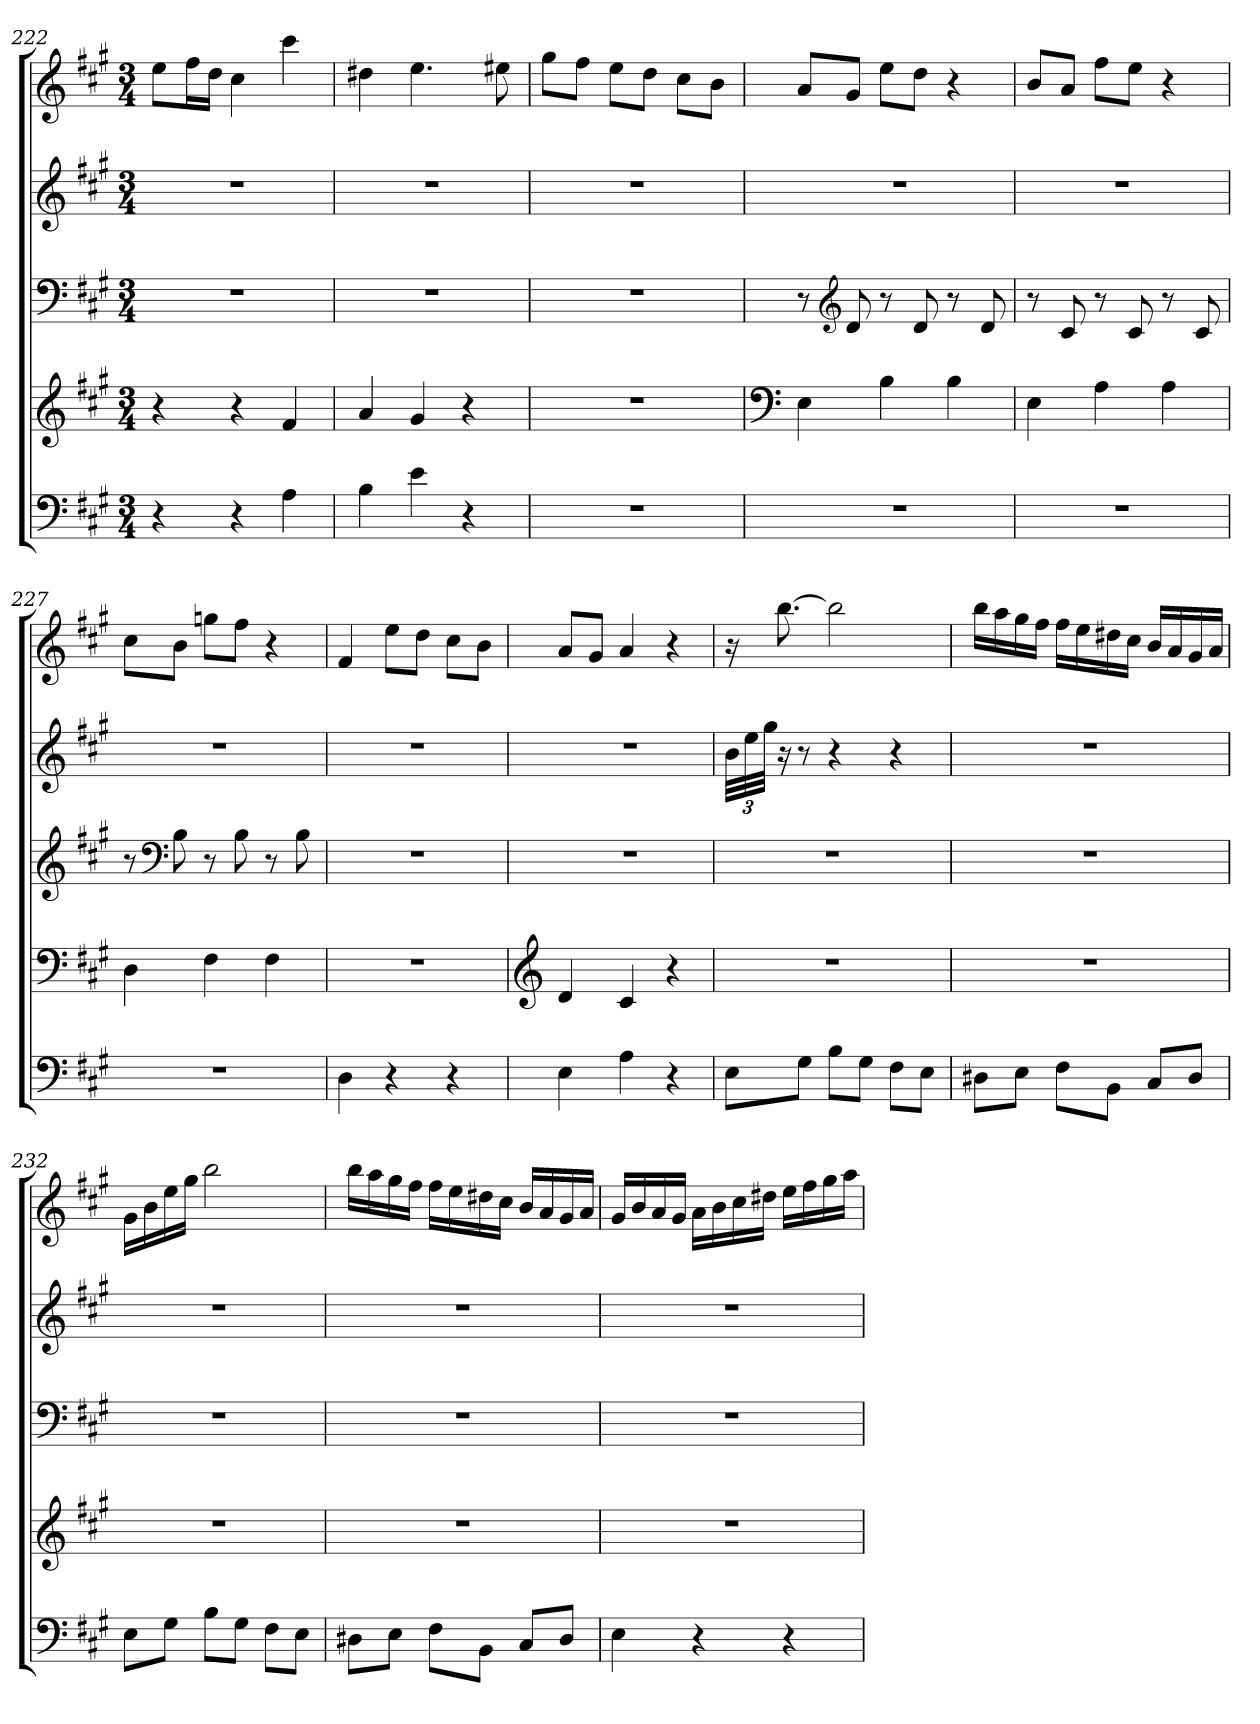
**kern	**kern	**kern	**kern	**kern
*part5	*part4	*part3	*part2	*part1
*staff5	*staff4	*staff3	*staff2	*staff1
*clefF4	*clefG2	*clefF4	*clefG2	*clefG2
*k[f#c#g#]	*k[f#c#g#]	*k[f#c#g#]	*k[f#c#g#]	*k[f#c#g#]
*M3/4	*M3/4	*M3/4	*M3/4	*M3/4
*MM138	*MM138	*MM138	*MM138	*MM138
=222	=222	=222	=222	=222
4r	4r	2.r	2.r	8ee\L
.	.	.	.	16ff#\L
.	.	.	.	16dd\JJ
4r	4r	.	.	4cc#\
4A\	4f#/	.	.	4ccc#\
=223	=223	=223	=223	=223
*	*	*	*	*MM132
4B\	4a/	2.r	2.r	4dd#X\
*	*	*	*	*MM105
4e\	4g#/	.	.	4.ee\
4r	4r	.	.	.
*	*	*	*	*MM130
.	.	.	.	8ee#X\
=224	=224	=224	=224	=224
*	*	*	*	*MM136
2.r	2.r	2.r	2.r	8gg#\L
.	.	.	.	8ff#\J
.	.	.	.	8ee\L
.	.	.	.	8dd\J
.	.	.	.	8cc#\L
.	.	.	.	8b\J
!!LO:LB:g=z
=225	=225	=225	=225	=225
*	*clefF4	*	*	*
*	*	*	*	*MM136
2.r	4E\	8r	2.r	8a/L
*	*	*clefG2	*	*
.	.	8d/	.	8g#/J
.	4B\	8r	.	8ee\L
.	.	8d/	.	8dd\J
.	4B\	8r	.	4r
.	.	8d/	.	.
=226	=226	=226	=226	=226
*	*	*	*	*MM137
2.r	4E\	8r	2.r	8b/L
.	.	8c#/	.	8a/J
.	4A\	8r	.	8ff#\L
.	.	8c#/	.	8ee\J
.	4A\	8r	.	4r
.	.	8c#/	.	.
=227	=227	=227	=227	=227
*	*	*	*	*MM138
2.r	4D\	8r	2.r	8cc#\L
*	*	*clefF4	*	*
.	.	8B\	.	8b\J
.	4F#\	8r	.	8ggn\L
.	.	8B\	.	8ff#\J
.	4F#\	8r	.	4r
.	.	8B\	.	.
=228	=228	=228	=228	=228
4D\	2.r	2.r	2.r	4f#/
4r	.	.	.	8ee\L
.	.	.	.	8dd\J
4r	.	.	.	8cc#\L
.	.	.	.	8b\J
=229	=229	=229	=229	=229
*	*clefG2	*	*	*
4E\	4d/	2.r	2.r	8a/L
.	.	.	.	8g#/J
4A\	4c#/	.	.	4a/
4r	4r	.	.	4r
!!LO:PB:g=z
=230	=230	=230	=230	=230
*	*	*	*Xbrackettup	*
*	*	*	*	*MM138
8E\L	2.r	2.r	48b\LLL	16r
.	.	.	48ee\	.
.	.	.	48gg#\JJJ	.
.	.	.	16r	[8.bb\
8G#\J	.	.	8r	.
8B\L	.	.	4r	2bb\]
8G#\J	.	.	.	.
8F#\L	.	.	4r	.
8E\J	.	.	.	.
=231	=231	=231	=231	=231
8D#X\L	2.r	2.r	2.r	16bb\LL
.	.	.	.	16aa\
8E\J	.	.	.	16gg#\
.	.	.	.	16ff#\JJ
8F#\L	.	.	.	16ff#\LL
.	.	.	.	16ee\
8BB\J	.	.	.	16dd#X\
.	.	.	.	16cc#\JJ
8C#/L	.	.	.	16b/LL
.	.	.	.	16a/
8D#/J	.	.	.	16g#/
.	.	.	.	16a/JJ
=232	=232	=232	=232	=232
*	*	*	*	*MM138
8E\L	2.r	2.r	2.r	16g#\LL
.	.	.	.	16b\
8G#\J	.	.	.	16ee\
.	.	.	.	16gg#\JJ
8B\L	.	.	.	2bb\
8G#\J	.	.	.	.
8F#\L	.	.	.	.
8E\J	.	.	.	.
!!LO:LB:g=z
=233	=233	=233	=233	=233
8D#X\L	2.r	2.r	2.r	16bb\LL
.	.	.	.	16aa\
8E\J	.	.	.	16gg#\
.	.	.	.	16ff#\JJ
8F#\L	.	.	.	16ff#\LL
.	.	.	.	16ee\
8BB\J	.	.	.	16dd#X\
.	.	.	.	16cc#\JJ
8C#/L	.	.	.	16b/LL
.	.	.	.	16a/
8D#/J	.	.	.	16g#/
.	.	.	.	16a/JJ
=234	=234	=234	=234	=234
4E\	2.r	2.r	2.r	16g#/LL
.	.	.	.	16b/
.	.	.	.	16a/
.	.	.	.	16g#/JJ
4r	.	.	.	16a\LL
.	.	.	.	16b\
.	.	.	.	16cc#\
.	.	.	.	16dd#X\JJ
4r	.	.	.	16ee\LL
.	.	.	.	16ff#\
.	.	.	.	16gg#\
.	.	.	.	16aa\JJ
=	=	=	=	=
*-	*-	*-	*-	*-
